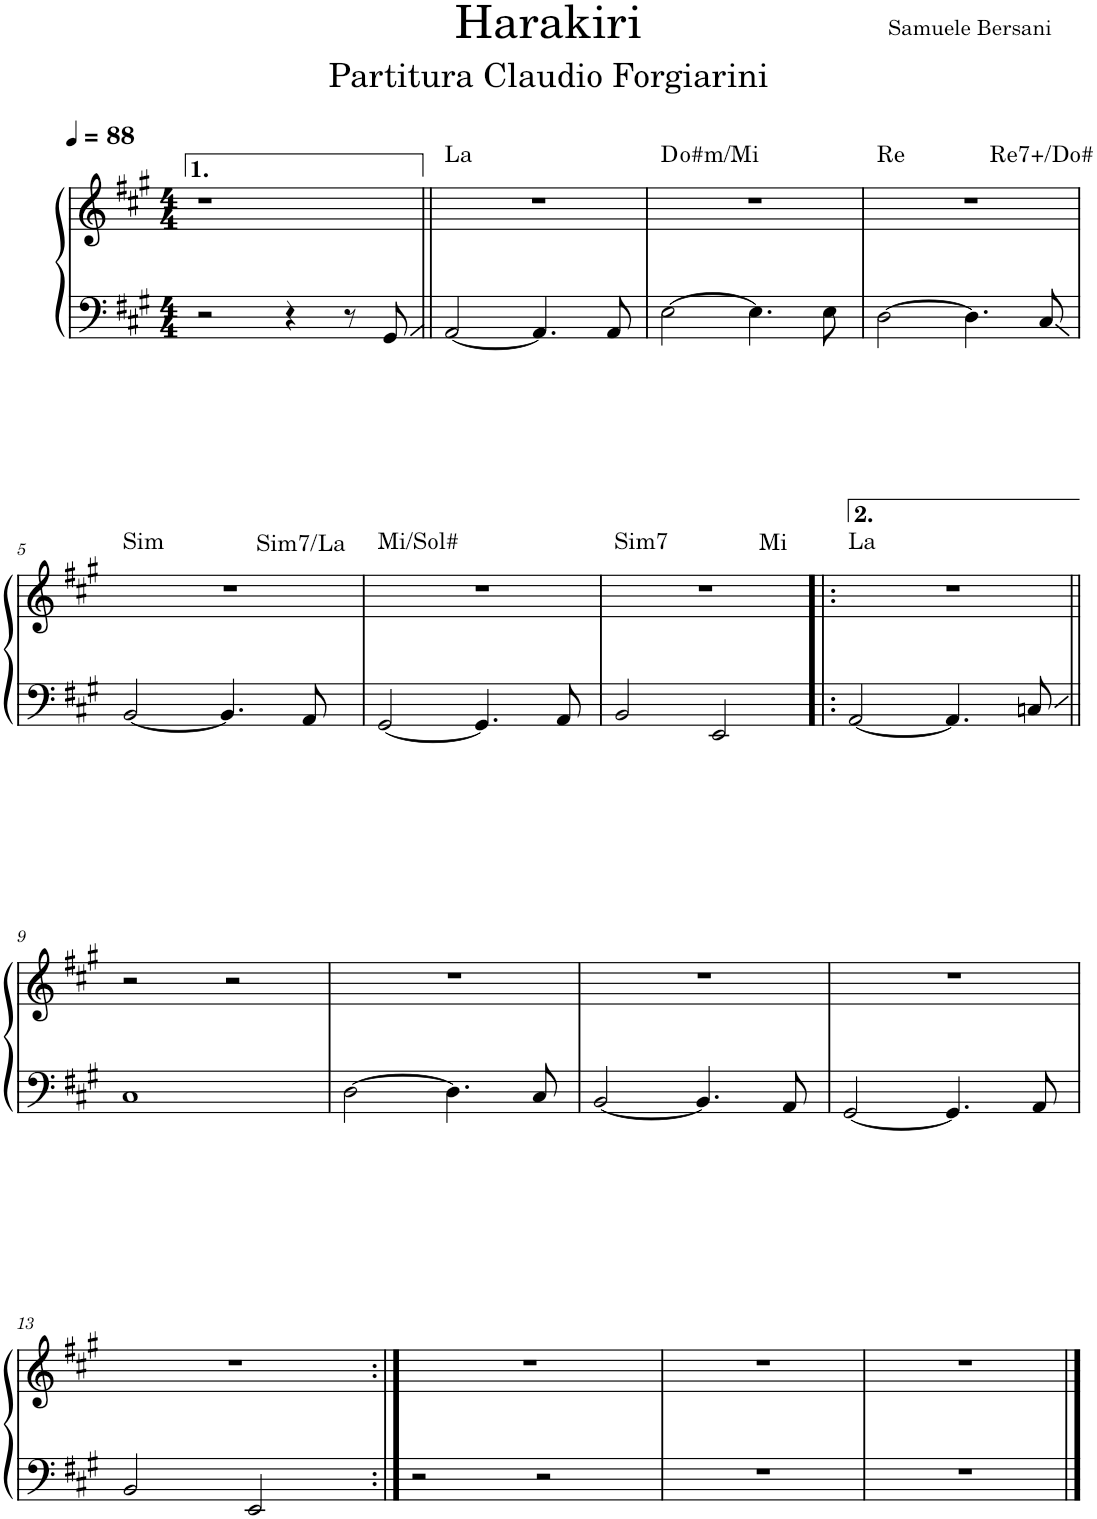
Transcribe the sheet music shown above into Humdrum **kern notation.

**kern	**kern	**harte
*part1	*part1	*part1
*staff2	*staff1	*
*I"Piano	*	*
*I'Pno.	*	*
*clefF4	*clefG2	*
*k[f#c#g#]	*k[f#c#g#]	*
*M4/4	*M4/4	*
*MM88	*MM88	*
=1	=1	=1
2r	1r	.
4r	.	.
8r	.	.
8GG#/	.	.
=2||	=2||	=2||
!	!	!LO:H:kt=La
[2AA/	1r	N
4.AA/]	.	.
8AA/	.	.
=3	=3	=3
[2E\	1r	D:dim
4.E\]	.	.
8E\	.	.
=4	=4	=4
!	!	!LO:H:n=1:kt=Re
!	!	!LO:H:n=2:kt=Re7+/Do#
[2D\	1r	N N
4.D\]	.	.
8C#/	.	.
!!LO:LB:g=z
=5	=5	=5
!	!	!LO:H:n=1:kt=Sim
!	!	!LO:H:n=2:kt=Sim7/La
[2BB/	1r	N N
4.BB/]	.	.
8AA/	.	.
=6	=6	=6
!	!	!LO:H:kt=Mi/Sol#
[2GG#/	1r	N
4.GG#/]	.	.
8AA/	.	.
=7	=7	=7
!	!	!LO:H:n=1:kt=Sim7
!	!	!LO:H:n=2:kt=Mi
2BB/	1r	N N
2EE/	.	.
=8!|:	=8!|:	=8!|:
!	!	!LO:H:kt=La
[2AA/	1r	N
4.AA/]	.	.
8Cn/	.	.
!!LO:LB:g=z
=9||	=9||	=9||
1C#	2r	.
.	2r	.
=10	=10	=10
[2D\	1r	.
4.D\]	.	.
8C#/	.	.
=11	=11	=11
[2BB/	1r	.
4.BB/]	.	.
8AA/	.	.
=12	=12	=12
[2GG#/	1r	.
4.GG#/]	.	.
8AA/	.	.
!!LO:LB:g=z
=13	=13	=13
2BB/	1r	.
2EE/	.	.
=14:|!	=14:|!	=14:|!
2r	1r	.
2r	.	.
=15	=15	=15
1r	1r	.
=16	=16	=16
1r	1r	.
==	==	==
*-	*-	*-
